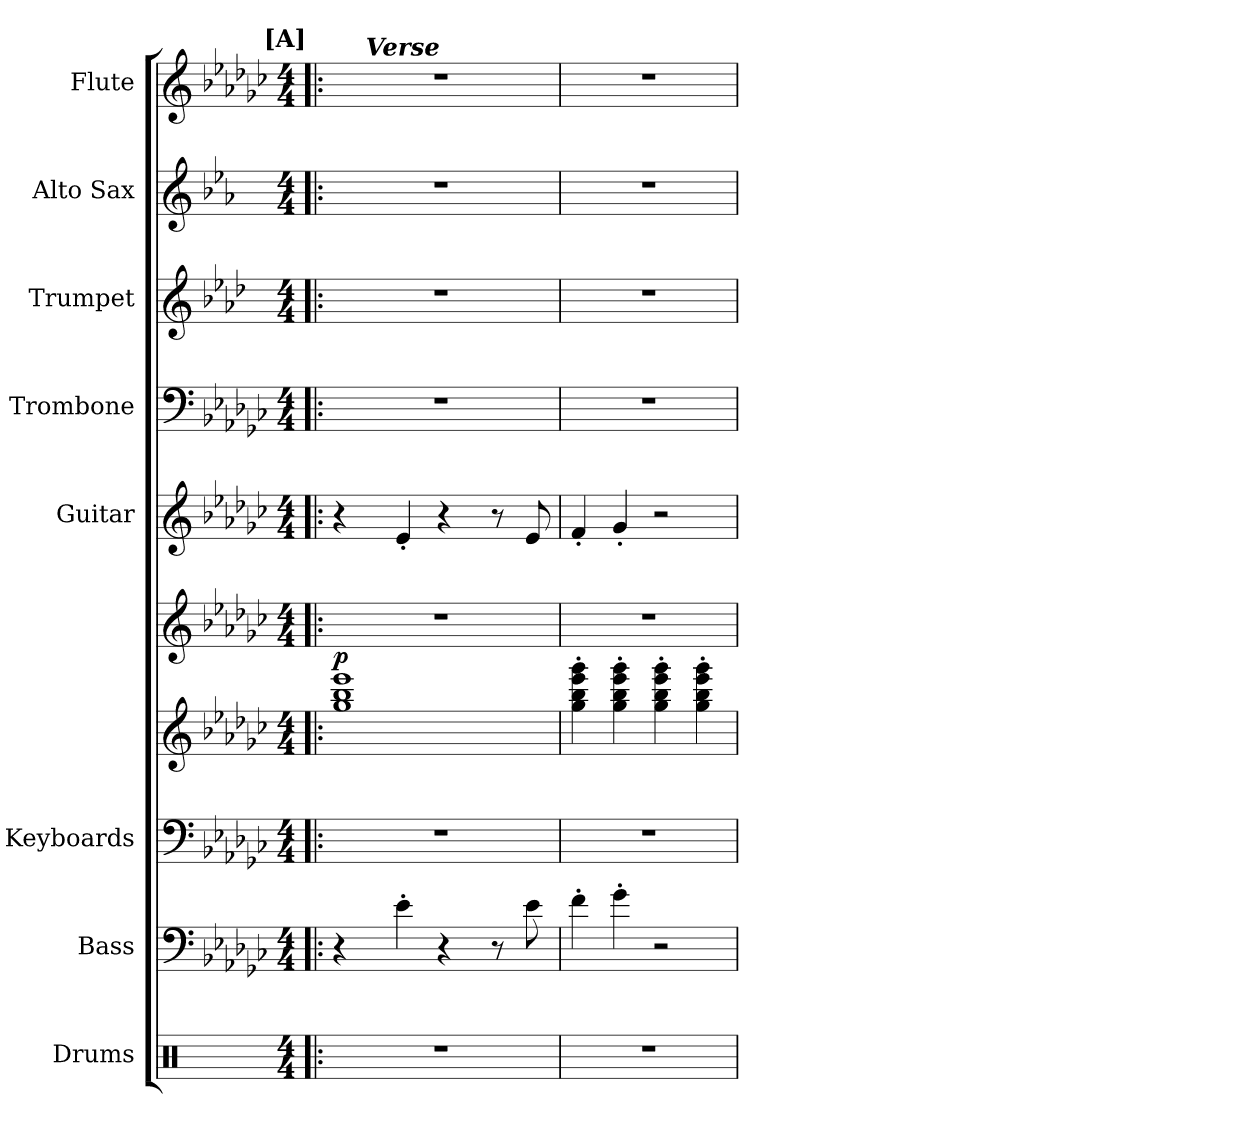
**kern	**kern	**kern	**kern	**kern	**dynam	**kern	**kern	**kern	**kern	**kern
*part8	*part7	*part6	*part6	*part6	*part6	*part5	*part4	*part3	*part2	*part1
*staff10	*staff9	*staff8	*staff7	*staff6	*staff6/7/8	*staff5	*staff4	*staff3	*staff2	*staff1
*I"Drums	*I"Bass	*I"Keyboards	*	*	*	*I"Guitar	*I"Trombone	*I"Trumpet	*I"Alto Sax	*I"Flute
*I'Dr.	*I'Bass	*I'Kbd.	*	*	*	*	*I'Tbn.	*I'Tpt.	*I'Alto Sax.	*I'Fl.
*clefX	*clefF4	*clefF4	*clefG2	*clefG2	*	*clefG2	*clefF4	*clefG2	*clefG2	*clefG2
*	*ITrd7c12	*	*	*	*	*ITrd7c12	*	*ITrd1c2	*ITrd5c9	*
*k[]	*k[b-e-a-d-g-c-]	*k[b-e-a-d-g-c-]	*k[b-e-a-d-g-c-]	*k[b-e-a-d-g-c-]	*	*k[b-e-a-d-g-c-]	*k[b-e-a-d-g-c-]	*k[b-e-a-d-g-c-]	*k[b-e-a-d-g-c-]	*k[b-e-a-d-g-c-]
*C:	*G-:	*G-:	*G-:	*G-:	*	*G-:	*G-:	*G-:	*G-:	*G-:
*M4/4	*M4/4	*M4/4	*M4/4	*M4/4	*	*M4/4	*M4/4	*M4/4	*M4/4	*M4/4
!!LO:REH:place=s1:B:color=#000000:enc=none:fs=19.9975:t=[A]
=3!|:	=3!|:	=3!|:	=3!|:	=3!|:	=3!|:	=3!|:	=3!|:	=3!|:	=3!|:	=3!|:
*	*	*	*	*	*	*	*	*	*	*^
1r	4r	1r	1gg-i 1bb-i 1eee-i	1r	p	4r	1r	1r	1r	1r	16ryy
.	.	.	.	.	.	.	.	.	.	.	32ryy
.	.	.	.	.	.	.	.	.	.	.	256ryy
!	!	!	!	!	!	!	!	!	!	!	!LO:TX:a:Bi:t=Verse
.	.	.	.	.	.	.	.	.	.	.	2ryy
.	4E-'i\	.	.	.	.	4E-'i/	.	.	.	.	.
.	4r	.	.	.	.	4r	.	.	.	.	.
.	.	.	.	.	.	.	.	.	.	.	4ryy
.	8r	.	.	.	.	8r	.	.	.	.	.
.	.	.	.	.	.	.	.	.	.	.	8ryy
.	8E-i\	.	.	.	.	8E-i/	.	.	.	.	.
.	.	.	.	.	.	.	.	.	.	.	64..ryy
*	*	*	*	*	*	*	*	*	*	*v	*v
!!LO:PB:g=z
=4	=4	=4	=4	=4	=4	=4	=4	=4	=4	=4
1r	4F'i\	1r	4gg-i\' 4bb-i' 4eee-i' 4ggg-i'	1r	.	4F'i/	1r	1r	1r	1r
.	4G-'i\	.	4gg-i\' 4bb-i' 4eee-i' 4ggg-i'	.	.	4G-'i/	.	.	.	.
.	2r	.	4gg-i\' 4bb-i' 4eee-i' 4ggg-i'	.	.	2r	.	.	.	.
.	.	.	4gg-i\' 4bb-i' 4eee-i' 4ggg-i'	.	.	.	.	.	.	.
=	=	=	=	=	=	=	=	=	=	=
*-	*-	*-	*-	*-	*-	*-	*-	*-	*-	*-
